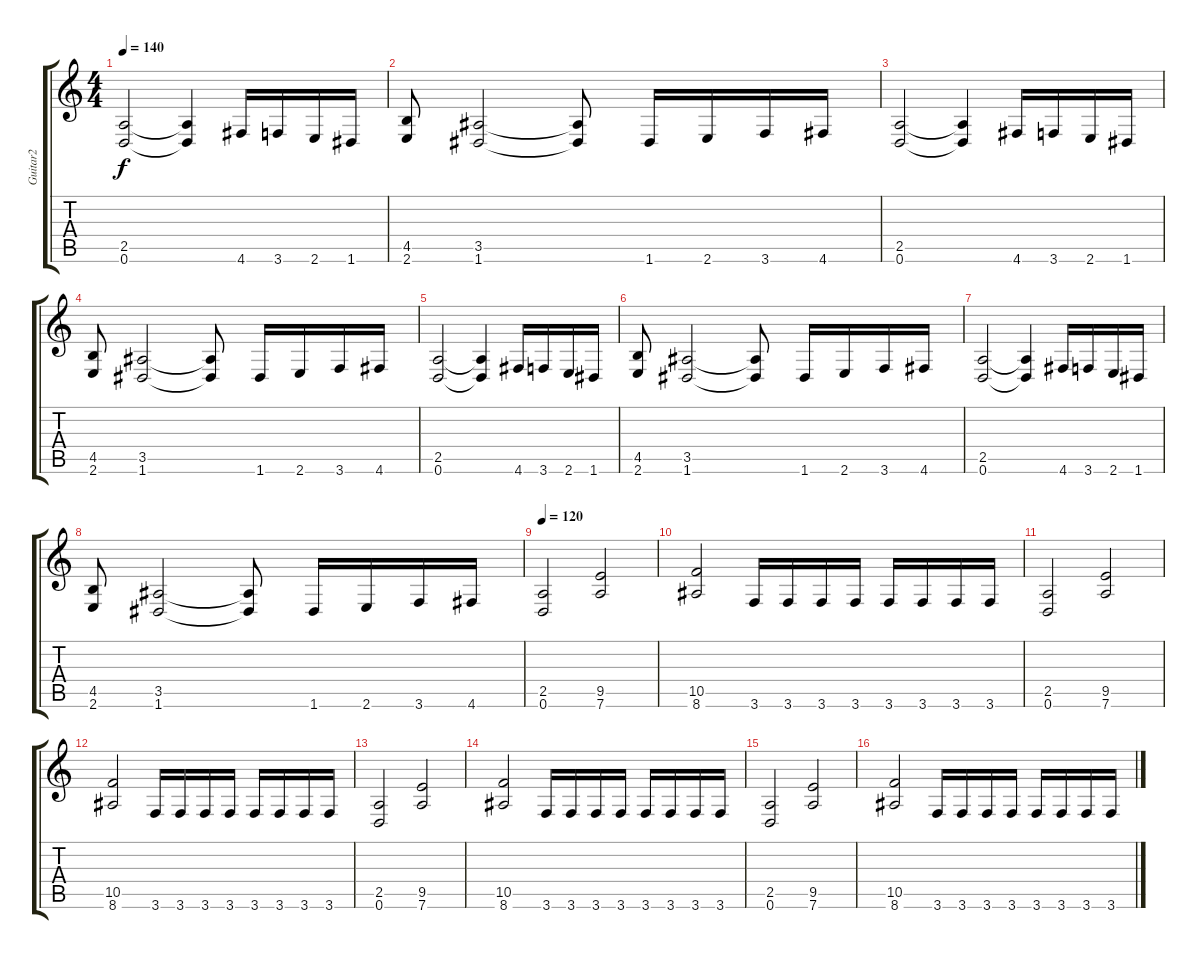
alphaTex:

\track ("Guitar2" "Guitar2") {instrument distortionguitar}
\staff {score tabs}
\tuning (D4 A3 F3 C3 G2 D2) {hide}
\ts (4 4)
\tempo 140
\clef g2
\ks c
(2.5 0.6).2{dy f} (2.5{t} 0.6{t}).4 4.6.16 3.6.16 2.6.16 1.6.16 |
(4.5 2.6).8 (3.5 1.6).2 (3.5{t} 1.6{t}).8 1.6.16 2.6.16 3.6.16 4.6.16 |
(2.5 0.6).2 (2.5{t} 0.6{t}).4 4.6.16 3.6.16 2.6.16 1.6.16 |
(4.5 2.6).8 (3.5 1.6).2 (3.5{t} 1.6{t}).8 1.6.16 2.6.16 3.6.16 4.6.16 |
(2.5 0.6).2 (2.5{t} 0.6{t}).4 4.6.16 3.6.16 2.6.16 1.6.16 |
(4.5 2.6).8 (3.5 1.6).2 (3.5{t} 1.6{t}).8 1.6.16 2.6.16 3.6.16 4.6.16 |
(2.5 0.6).2 (2.5{t} 0.6{t}).4 4.6.16 3.6.16 2.6.16 1.6.16 |
(4.5 2.6).8 (3.5 1.6).2 (3.5{t} 1.6{t}).8 1.6.16 2.6.16 3.6.16 4.6.16 |
\tempo 120
(2.5 0.6).2 (9.5 7.6).2 |
(10.5 8.6).2 3.6.16 3.6.16 3.6.16 3.6.16 3.6.16 3.6.16 3.6.16 3.6.16 |
(2.5 0.6).2 (9.5 7.6).2 |
(10.5 8.6).2 3.6.16 3.6.16 3.6.16 3.6.16 3.6.16 3.6.16 3.6.16 3.6.16 |
(2.5 0.6).2 (9.5 7.6).2 |
(10.5 8.6).2 3.6.16 3.6.16 3.6.16 3.6.16 3.6.16 3.6.16 3.6.16 3.6.16 |
(2.5 0.6).2 (9.5 7.6).2 |
(10.5 8.6).2 3.6.16 3.6.16 3.6.16 3.6.16 3.6.16 3.6.16 3.6.16 3.6.16
